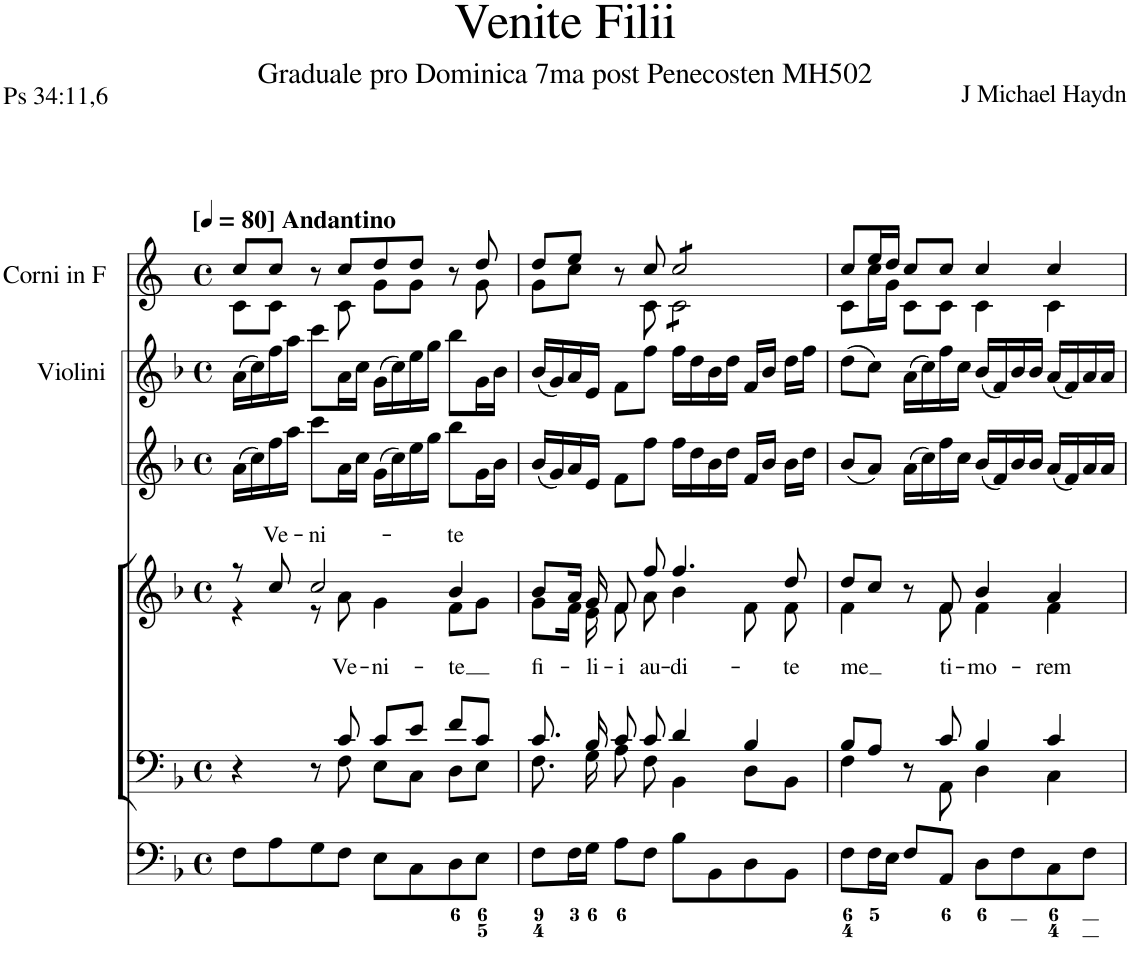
**kern	**kern	**kern	**text	**kern	**kern	**kern
*part6	*part5	*part4	*part4	*part3	*part2	*part1
*staff6	*staff5	*staff4	*staff4	*staff3	*staff2	*staff1
*I"Organ	*I"Voice	*I"Voice	*	*I"Violin	*I"Violini	*I"Corni in F
*	*	*	*	*I'Vln	*I'Vln	*
*clefF4	*clefF4	*clefG2	*	*clefG2	*clefG2	*clefG2
*	*	*	*	*	*	*Trd4c7
*k[b-]	*k[b-]	*k[b-]	*	*k[b-]	*k[b-]	*k[]
*M4/4	*M4/4	*M4/4	*	*M4/4	*M4/4	*M4/4
*met(c)	*met(c)	*met(c)	*	*met(c)	*met(c)	*met(c)
*MM80	*MM80	*MM80	*	*MM80	*MM80	*MM80
=1	=1	=1	=1	=1	=1	=1
*	*^	*^	*	*	*	*^
!	!	!	!	!	!	!	!	!LO:TX:a:B:t=[	!
!	!	!	!	!	!	!	!	!LO:TX:a:B:t=] Andantino	!
8F\L	4r	4.ryy	8r	4r	.	(16a\LL	(16a\LL	8cc/L	8c\L
.	.	.	.	.	.	16cc\)	16cc\)	.	.
!	!	!	!	!	!LO:LY:a	!	!	!	!
8A\	.	.	8cc/	.	Ve-	16ff\	16ff\	8cc/J	8c\J
.	.	.	.	.	.	16aa\JJ	16aa\JJ	.	.
!	!	!	!	!	!LO:LY:a	!	!	!	!
8G\	8r	.	2cc/	8r	-ni-	8ccc\L	8ccc\L	8r	8ryy
!	!	!	!	!	!LO:LY:b	!	!	!	!
8F\J	8c/	8F\	.	8a\	Ve-	16a\L	16a\L	8cc/L	8c\
.	.	.	.	.	.	16cc\JJ	16cc\JJ	.	.
!	!	!	!	!	!LO:LY:b	!	!	!	!
8E\L	8c/L	8E\L	.	4g\	-ni-	(16g\LL	(16g\LL	8dd/	8g\L
.	.	.	.	.	.	16cc\)	16cc\)	.	.
8C\	8e/J	8C\J	.	.	.	16ee\	16ee\	8dd/J	8g\J
.	.	.	.	.	.	16gg\JJ	16gg\JJ	.	.
!	!	!	!	!	!LO:LY:a	!	!	!	!
!	!	!	!	!	!LO:LY:b	!	!	!	!
8D\	8f/L	8D\L	4b-/	8f\L	-te	8bb-\L	8bb-\L	8r	8ryy
8E\J	8c/J	8E\J	.	8g\J	.	16g\L	16g\L	8dd/	8g\
.	.	.	.	.	.	16b-\JJ	16b-\JJ	.	.
=2	=2	=2	=2	=2	=2	=2	=2	=2	=2
!	!	!	!	!	!LO:LY:b	!	!	!	!
8F\L	8.c/	8.F\	8b-/L	8g\L	fi-	(16b-/LL	(16b-/LL	8dd/L	8g\L
.	.	.	.	.	.	16g/)	16g/)	.	.
16F\L	.	.	16a/Jk	16f\Jk	.	16a/	16a/	8ee/J	8cc\J
!	!	!	!	!	!LO:LY:b	!	!	!	!
16G\JJ	16B-/	16G\	16g/	16e\	-li-	16e/JJ	16e/JJ	.	.
!	!	!	!	!	!LO:LY:b	!	!	!	!
8A\L	8c/	8A\	8f/	8f\	-i	8f\L	8f\L	8r	8ryy
!	!	!	!	!	!LO:LY:b	!	!	!	!
8F\J	8c/	8F\	8ff/	8a\	au-	8ff\J	8ff\J	8cc/	8c\
!	!	!	!	!	!LO:LY:b	!	!	!	!
*	*	*	*	*	*	*	*	*tremolo	*
8B-\L	4d/	4BB-\	4.ff/	4b-\	-di-	16ff\LL	16ff\LL	8cc/L	8c\L
.	.	.	.	.	.	16dd\	16dd\	.	.
8BB-\	.	.	.	.	.	16b-\	16b-\	8cc/	8c\
.	.	.	.	.	.	16dd\JJ	16dd\JJ	.	.
8D\	4B-/	8D\L	.	8f\	.	16f/LL	16f/LL	8cc/	8c\
.	.	.	.	.	.	16b-/JJ	16b-/JJ	.	.
!	!	!	!	!	!LO:LY:b	!	!	!	!
8BB-\J	.	8BB-\J	8dd/	8f\	-te	16b-\LL	16dd\LL	8cc/J	8c\J
*	*	*	*	*	*	*	*	*Xtremolo	*
.	.	.	.	.	.	16dd\JJ	16ff\JJ	.	.
=3	=3	=3	=3	=3	=3	=3	=3	=3	=3
!	!	!	!	!	!LO:LY:b	!	!	!	!
8F\L	8B-/L	4F\	8dd/L	4f\	me	(8b-/L	(8dd\L	8cc/L	8c\L
16F\L	8A/J	.	8cc/J	.	.	8a/J)	8cc\J)	16ee/L	16cc\L
16E\JJ	.	.	.	.	.	.	.	16dd/JJ	16g\JJ
8F/L	8r	8ryy	8r	8ryy	.	(16a\LL	(16a\LL	8cc/L	8c\L
.	.	.	.	.	.	16cc\)	16cc\)	.	.
!	!	!	!	!	!LO:LY:b	!	!	!	!
8AA/J	8c/	8AA\	8f/	8f\	ti-	16ff\	16ff\	8cc/J	8c\J
.	.	.	.	.	.	16cc\JJ	16cc\JJ	.	.
!	!	!	!	!	!LO:LY:b	!	!	!	!
8D\L	4B-/	4D\	4b-/	4f\	-mo-	(16b-/LL	(16b-/LL	4cc/	4c\
.	.	.	.	.	.	16f/)	16f/)	.	.
8F\	.	.	.	.	.	16b-/	16b-/	.	.
.	.	.	.	.	.	16b-/JJ	16b-/JJ	.	.
!	!	!	!	!	!LO:LY:b	!	!	!	!
8C\	4c/	4C\	4a/	4f\	-rem	(16a/LL	(16a/LL	4cc/	4c\
.	.	.	.	.	.	16f/)	16f/)	.	.
8F\J	.	.	.	.	.	16a/	16a/	.	.
.	.	.	.	.	.	16a/JJ	16a/JJ	.	.
*	*v	*v	*	*	*	*	*	*v	*v
*	*	*v	*v	*	*	*	*
=	=	=	=	=	=	=
*-	*-	*-	*-	*-	*-	*-
